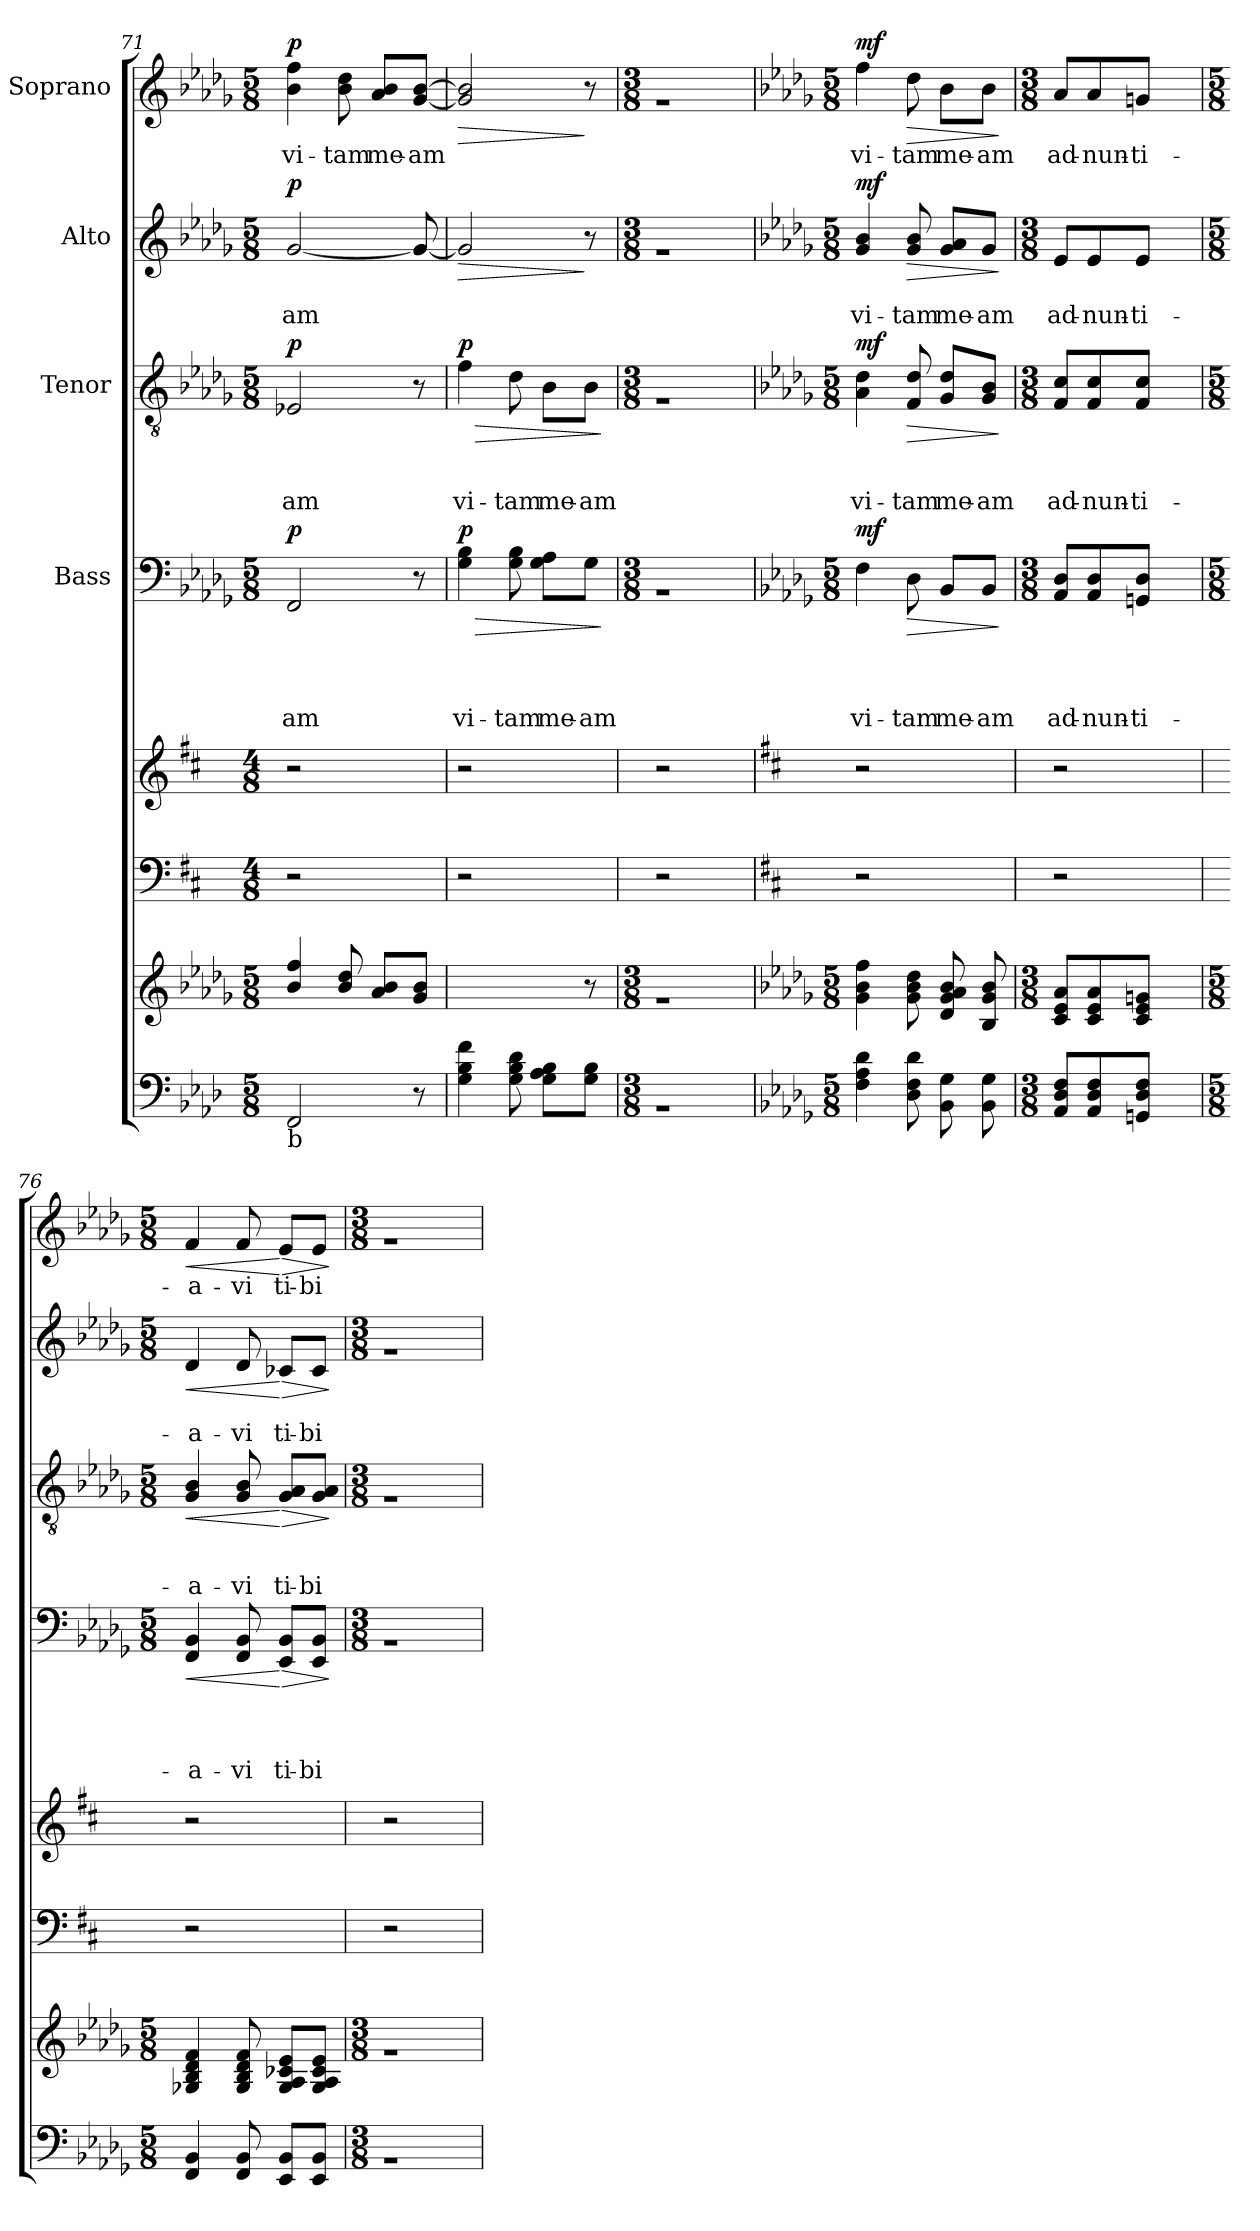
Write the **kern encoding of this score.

**kern	**kern	**kern	**kern	**kern	**text	**text	**text	**text	**dynam	**kern	**text	**text	**text	**dynam	**kern	**text	**text	**dynam	**kern	**text	**dynam
*part8	*part7	*part6	*part5	*part4	*part4	*part4	*part4	*part4	*part4	*part3	*part3	*part3	*part3	*part3	*part2	*part2	*part2	*part2	*part1	*part1	*part1
*staff8	*staff7	*staff6	*staff5	*staff4	*staff4	*staff4	*staff4	*staff4	*staff4	*staff3	*staff3	*staff3	*staff3	*staff3	*staff2	*staff2	*staff2	*staff2	*staff1	*staff1	*staff1
*	*	*	*	*I"Bass	*	*	*	*	*	*I"Tenor	*	*	*	*	*I"Alto	*	*	*	*I"Soprano	*	*
*clefF4	*clefG2	*clefF4	*clefG2	*clefF4	*	*	*	*	*	*clefGv2	*	*	*	*	*clefG2	*	*	*	*clefG2	*	*
*k[b-e-a-d-]	*k[b-e-a-d-g-]	*k[f#c#]	*k[f#c#]	*k[b-e-a-d-g-]	*	*	*	*	*	*k[b-e-a-d-g-]	*	*	*	*	*k[b-e-a-d-g-]	*	*	*	*k[b-e-a-d-g-]	*	*
*A-:	*D-:	*D:	*D:	*D-:	*	*	*	*	*	*D-:	*	*	*	*	*D-:	*	*	*	*D-:	*	*
*M5/8	*M5/8	*M4/8	*M4/8	*M5/8	*	*	*	*	*	*M5/8	*	*	*	*	*M5/8	*	*	*	*M5/8	*	*
=71	=71	=71	=71	=71	=71	=71	=71	=71	=71	=71	=71	=71	=71	=71	=71	=71	=71	=71	=71	=71	=71
!LO:TX:b:t=b	!	!	!	!	!	!	!	!	!	!	!	!	!	!	!	!	!	!	!	!	!
!	!	!	!	!	!	!	!	!LO:LY:b	!LO:DY:a	!	!	!	!LO:LY:b	!LO:DY:a	!	!	!LO:LY:b	!LO:DY:a	!	!LO:LY:b	!LO:DY:a
2FF/	4b-/ 4ff/	2r	2r	2FF/	.	.	.	-am	p	2E-X/	.	.	-am	p	[<2g-/	.	-am	p	4b-\ 4ff\	vi-	p
!	!	!	!	!	!	!	!	!	!	!	!	!	!	!	!	!	!	!	!	!LO:LY:b	!
.	8b-/ 8dd-/	.	.	.	.	.	.	.	.	.	.	.	.	.	.	.	.	.	8b-\ 8dd-\	-tam	.
!	!	!	!	!	!	!	!	!	!	!	!	!	!	!	!	!	!	!	!	!LO:LY:b	!
.	8a-/ 8b-/L	.	.	.	.	.	.	.	.	.	.	.	.	.	.	.	.	.	8a-/ 8b-/L	me-	.
!	!	!	!	!	!	!	!	!	!	!	!	!	!	!	!	!	!	!	!	!LO:LY:b	!
8r	8g-/ 8b-/J	8ryy	8ryy	8r	.	.	.	.	.	8r	.	.	.	.	8g-/_	.	.	.	[<8g-/ [>8b-/J	-am	.
=72	=72	=72	=72	=72	=72	=72	=72	=72	=72	=72	=72	=72	=72	=72	=72	=72	=72	=72	=72	=72	=72
!	!	!	!	!	!	!	!	!LO:LY:b	!LO:HP:b	!	!	!	!LO:LY:b	!LO:HP:b	!	!	!	!LO:HP:b	!	!	!LO:HP:b
!	!	!	!	!	!	!	!	!	!LO:DY:n=1:a	!	!	!	!	!LO:DY:n=1:a	!	!	!	!	!	!	!
4G\ 4B-\ 4f\	2ryy	2r	2r	4G-\ 4B-\	.	.	.	vi-	> p	4f\	.	.	vi-	> p	2g-/]	.	.	>	2g-/] 2b-/]	.	>
!	!	!	!	!	!	!	!	!LO:LY:b	!	!	!	!	!LO:LY:b	!	!	!	!	!	!	!	!
8G\ 8B-\ 8d-\	.	.	.	8G-\ 8B-\	.	.	.	-tam	.	8d-\	.	.	-tam	.	.	.	.	.	.	.	.
!	!	!	!	!	!	!	!	!LO:LY:b	!	!	!	!	!LO:LY:b	!	!	!	!	!	!	!	!
8G\ 8A-\ 8B-\L	.	.	.	8G-\ 8A-\L	.	.	.	me-	.	8B-\L	.	.	me-	.	.	.	.	.	.	.	.
!	!	!	!	!	!	!	!	!LO:LY:b	!	!	!	!	!LO:LY:b	!	!	!	!	!	!	!	!
8G\ 8B-\J	8r	8ryy	8ryy	8G-\J	.	.	.	-am	.	8B-\J	.	.	-am	.	8r	.	.	]	8r	.	]
.	.	.	.	.	.	.	.	.	]	.	.	.	.	]	.	.	.	.	.	.	.
=73	=73	=73	=73	=73	=73	=73	=73	=73	=73	=73	=73	=73	=73	=73	=73	=73	=73	=73	=73	=73	=73
*M3/8	*M3/8	*	*	*M3/8	*	*	*	*	*	*M3/8	*	*	*	*	*M3/8	*	*	*	*M3/8	*	*
!LO:N:vis=1	!LO:N:vis=1	!	!	!LO:N:vis=1	!	!	!	!	!	!LO:N:vis=1	!	!	!	!	!LO:N:vis=1	!	!	!	!LO:N:vis=1	!	!
4.rC	4.ra	2r	2r	4.rC	.	.	.	.	.	4.rA	.	.	.	.	4.ra	.	.	.	4.ra	.	.
8ryy	8ryy	.	.	8ryy	.	.	.	.	.	8ryy	.	.	.	.	8ryy	.	.	.	8ryy	.	.
!!LO:LB:g=z
=74	=74	=74	=74	=74	=74	=74	=74	=74	=74	=74	=74	=74	=74	=74	=74	=74	=74	=74	=74	=74	=74
*k[b-e-a-d-g-]	*	*	*	*	*	*	*	*	*	*	*	*	*	*	*	*	*	*	*	*	*
*D-:	*	*	*	*	*	*	*	*	*	*	*	*	*	*	*	*	*	*	*	*	*
*M5/8	*M5/8	*	*	*M5/8	*	*	*	*	*	*M5/8	*	*	*	*	*M5/8	*	*	*	*M5/8	*	*
!	!	!	!	!	!	!	!	!LO:LY:b	!LO:DY:a	!	!	!	!LO:LY:b	!LO:DY:a	!	!	!LO:LY:b	!LO:DY:a	!	!LO:LY:b	!LO:DY:a
4F\ 4A-\ 4d-\	4g-\ 4b-\ 4ff\	2r	2r	4F\	.	.	.	vi-	mf	4A-\ 4d-\	.	.	vi-	mf	4g-/ 4b-/	.	vi-	mf	4ff\	vi-	mf
!	!	!	!	!	!	!	!	!LO:LY:b	!LO:HP:b	!	!	!	!LO:LY:b	!LO:HP:b	!	!	!LO:LY:b	!LO:HP:b	!	!LO:LY:b	!LO:HP:b
8D-\ 8F\ 8d-\	8g-\ 8b-\ 8dd-\	.	.	8D-\	.	.	.	-tam	>	8F/ 8d-/	.	.	-tam	>	8g-/ 8b-/	.	-tam	>	8dd-\	-tam	>
!	!	!	!	!	!	!	!	!LO:LY:b	!	!	!	!	!LO:LY:b	!	!	!	!LO:LY:b	!	!	!LO:LY:b	!
8BB-\ 8G-\	8d-/ 8g-/ 8a-/ 8b-/	.	.	8BB-/L	.	.	.	me-	.	8G-/ 8d-/L	.	.	me-	.	8g-/ 8a-/L	.	me-	.	8b-\L	me-	.
!	!	!	!	!	!	!	!	!LO:LY:b	!	!	!	!	!LO:LY:b	!	!	!	!LO:LY:b	!	!	!LO:LY:b	!
8BB-\ 8G-\	8B-/ 8g-/ 8b-/	8ryy	8ryy	8BB-/J	.	.	.	-am	.	8G-/ 8B-/J	.	.	-am	.	8g-/J	.	-am	.	8b-\J	-am	.
.	.	.	.	.	.	.	.	.	]	.	.	.	.	]	.	.	.	]	.	.	]
=75	=75	=75	=75	=75	=75	=75	=75	=75	=75	=75	=75	=75	=75	=75	=75	=75	=75	=75	=75	=75	=75
*M3/8	*M3/8	*	*	*M3/8	*	*	*	*	*	*M3/8	*	*	*	*	*M3/8	*	*	*	*M3/8	*	*
!	!	!	!	!	!	!	!	!LO:LY:b	!	!	!	!	!LO:LY:b	!	!	!	!LO:LY:b	!	!	!LO:LY:b	!
8AA-/ 8D-/ 8F/L	8c/ 8e-/ 8a-/L	2r	2r	8AA-/ 8D-/L	.	.	.	ad-	.	8F/ 8c/L	.	.	ad-	.	8e-/L	.	ad-	.	8a-/L	ad-	.
!	!	!	!	!	!	!	!	!LO:LY:b	!	!	!	!	!LO:LY:b	!	!	!	!LO:LY:b	!	!	!LO:LY:b	!
8AA-/ 8D-/ 8F/	8c/ 8e-/ 8a-/	.	.	8AA-/ 8D-/	.	.	.	-nun-	.	8F/ 8c/	.	.	-nun-	.	8e-/	.	-nun-	.	8a-/	-nun-	.
!	!	!	!	!	!	!	!	!LO:LY:b	!	!	!	!	!LO:LY:b	!	!	!	!LO:LY:b	!	!	!LO:LY:b	!
8GGn/ 8D-/ 8F/J	8c/ 8e-/ 8gn/J	.	.	8GGn/ 8D-/J	.	.	.	-ti-	.	8F/ 8c/J	.	.	-ti-	.	8e-/J	.	-ti-	.	8gn/J	-ti-	.
8ryy	8ryy	.	.	8ryy	.	.	.	.	.	8ryy	.	.	.	.	8ryy	.	.	.	8ryy	.	.
=76	=76	=76	=76	=76	=76	=76	=76	=76	=76	=76	=76	=76	=76	=76	=76	=76	=76	=76	=76	=76	=76
*M5/8	*M5/8	*	*	*M5/8	*	*	*	*	*	*M5/8	*	*	*	*	*M5/8	*	*	*	*M5/8	*	*
!	!	!	!	!	!	!	!	!LO:LY:b	!LO:HP:b	!	!	!	!LO:LY:b	!LO:HP:b	!	!	!LO:LY:b	!LO:HP:b	!	!LO:LY:b	!LO:HP:b
4FF/ 4BB-/	4G-X/ 4B-/ 4d-/ 4f/	2r	2r	4FF/ 4BB-/	.	.	.	-a-	<	4G-/ 4B-/	.	.	-a-	<	4d-/	.	-a-	<	4f/	-a-	<
!	!	!	!	!	!	!	!	!LO:LY:b	!	!	!	!	!LO:LY:b	!	!	!	!LO:LY:b	!	!	!LO:LY:b	!
8FF/ 8BB-/	8G-/ 8B-/ 8d-/ 8f/	.	.	8FF/ 8BB-/	.	.	.	-vi	.	8G-/ 8B-/	.	.	-vi	.	8d-/	.	-vi	.	8f/	-vi	.
!	!	!	!	!	!	!	!	!LO:LY:b	!LO:HP:n=1:b	!	!	!	!LO:LY:b	!LO:HP:n=1:b	!	!	!LO:LY:b	!LO:HP:n=1:b	!	!LO:LY:b	!LO:HP:n=1:b
8EE-/ 8BB-/L	8G-/ 8A-/ 8c-X/ 8e-/L	.	.	8EE-/ 8BB-/L	.	.	.	ti-	[ >	8G-/ 8A-/L	.	.	ti-	[ >	8c-X/L	.	ti-	[ >	8e-/L	ti-	[ >
!	!	!	!	!	!	!	!	!LO:LY:b	!	!	!	!	!LO:LY:b	!	!	!	!LO:LY:b	!	!	!LO:LY:b	!
8EE-/ 8BB-/J	8G-/ 8A-/ 8c-/ 8e-/J	8ryy	8ryy	8EE-/ 8BB-/J	.	.	.	-bi	.	8G-/ 8A-/J	.	.	-bi	.	8c-/J	.	-bi	.	8e-/J	-bi	.
.	.	.	.	.	.	.	.	.	]	.	.	.	.	]	.	.	.	]	.	.	]
=77	=77	=77	=77	=77	=77	=77	=77	=77	=77	=77	=77	=77	=77	=77	=77	=77	=77	=77	=77	=77	=77
*M3/8	*M3/8	*	*	*M3/8	*	*	*	*	*	*M3/8	*	*	*	*	*M3/8	*	*	*	*M3/8	*	*
!LO:N:vis=1	!LO:N:vis=1	!	!	!LO:N:vis=1	!	!	!	!	!	!LO:N:vis=1	!	!	!	!	!LO:N:vis=1	!	!	!	!LO:N:vis=1	!	!
4.rC	4.ra	2r	2r	4.rC	.	.	.	.	.	4.rA	.	.	.	.	4.ra	.	.	.	4.ra	.	.
8ryy	8ryy	.	.	8ryy	.	.	.	.	.	8ryy	.	.	.	.	8ryy	.	.	.	8ryy	.	.
=	=	=	=	=	=	=	=	=	=	=	=	=	=	=	=	=	=	=	=	=	=
*-	*-	*-	*-	*-	*-	*-	*-	*-	*-	*-	*-	*-	*-	*-	*-	*-	*-	*-	*-	*-	*-
